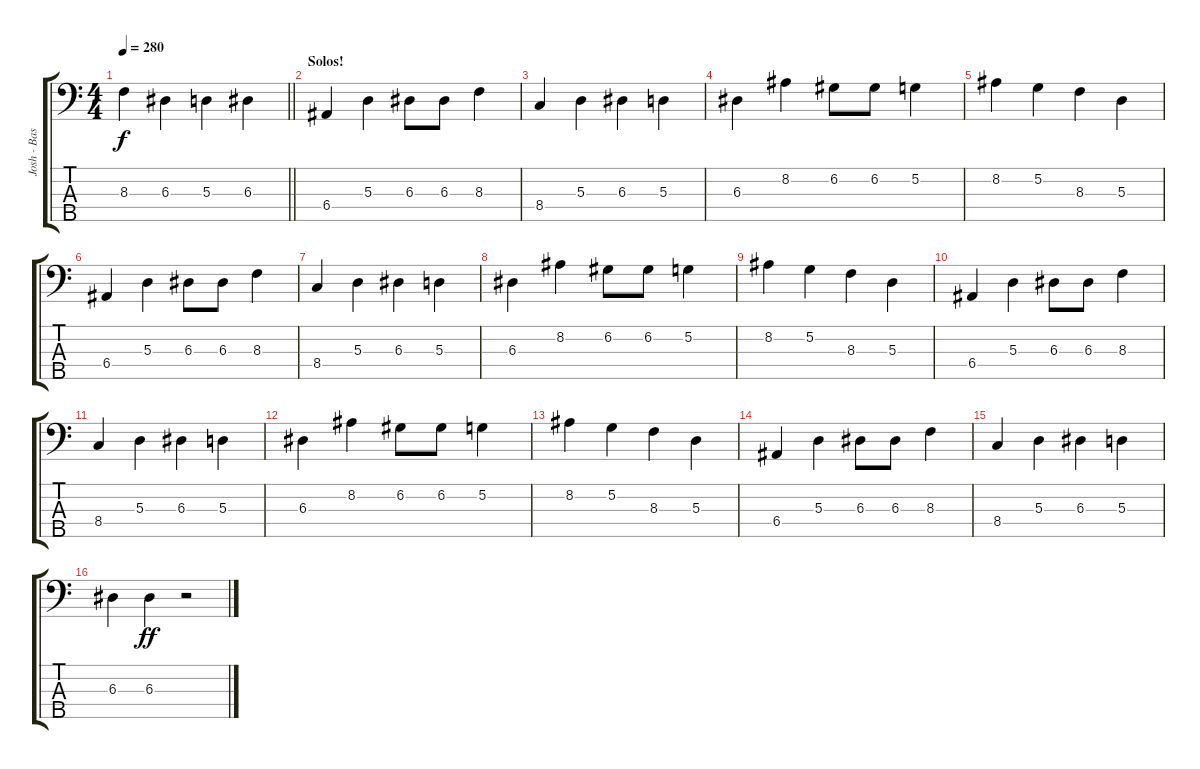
\track ("Josh - Bass" "Josh - Bas") {instrument electricbassfinger}
\staff {score tabs}
\tuning (G2 D2 A1 E1 B0) {hide}
\ts (4 4)
\tempo 280
\clef f4
\barLineRight lightlight
\ks c
8.3.4{dy f} 6.3.4 5.3.4 6.3.4 |
\section ("" "Solos!")
6.4.4 5.3.4 6.3.8 6.3.8 8.3.4 |
8.4.4 5.3.4 6.3.4 5.3.4 |
6.3.4 8.2.4 6.2.8 6.2.8 5.2.4 |
8.2.4 5.2.4 8.3.4 5.3.4 |
6.4.4 5.3.4 6.3.8 6.3.8 8.3.4 |
8.4.4 5.3.4 6.3.4 5.3.4 |
6.3.4 8.2.4 6.2.8 6.2.8 5.2.4 |
8.2.4 5.2.4 8.3.4 5.3.4 |
6.4.4 5.3.4 6.3.8 6.3.8 8.3.4 |
8.4.4 5.3.4 6.3.4 5.3.4 |
6.3.4 8.2.4 6.2.8 6.2.8 5.2.4 |
8.2.4 5.2.4 8.3.4 5.3.4 |
6.4.4 5.3.4 6.3.8 6.3.8 8.3.4 |
8.4.4 5.3.4 6.3.4 5.3.4 |
6.3.4 6.3.4{dy ff} r.2
